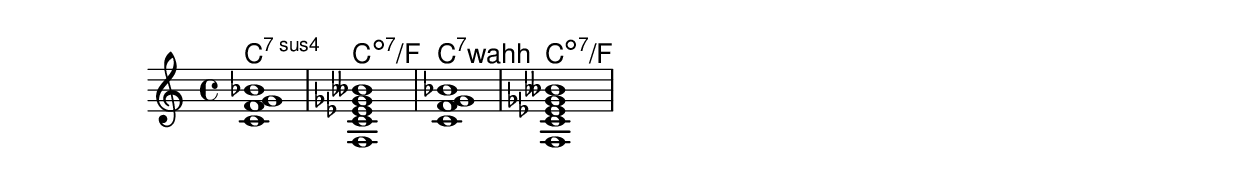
%% Do not edit this file; it is auto-generated from LSR http://lsr.dsi.unimi.it
%% This file is in the public domain.
\version "2.11.35"

\header {
  lsrtags = "chords"
 texidoc = "
The property @code{chordNameExceptions} can used to store a list of
special notations for specific chords. 
" }
% begin verbatim
% 7sus4 denoted with ^7 wahh
chExceptionMusic = {
  <c f g bes>1-\markup { \super "7" "wahh" }
}

% add to existing exceptions.
chExceptions = #(append
  (sequential-music-to-chord-exceptions chExceptionMusic #t)
  ignatzekExceptions)

theMusic = \chordmode {
  c:7sus4 c:dim7/+f
  \set chordNameExceptions = #chExceptions
  c:7sus4 c:dim7/+f
}

\layout {
  ragged-right = ##t 
}

<< \context ChordNames \theMusic
   \context Voice \theMusic
>>  

